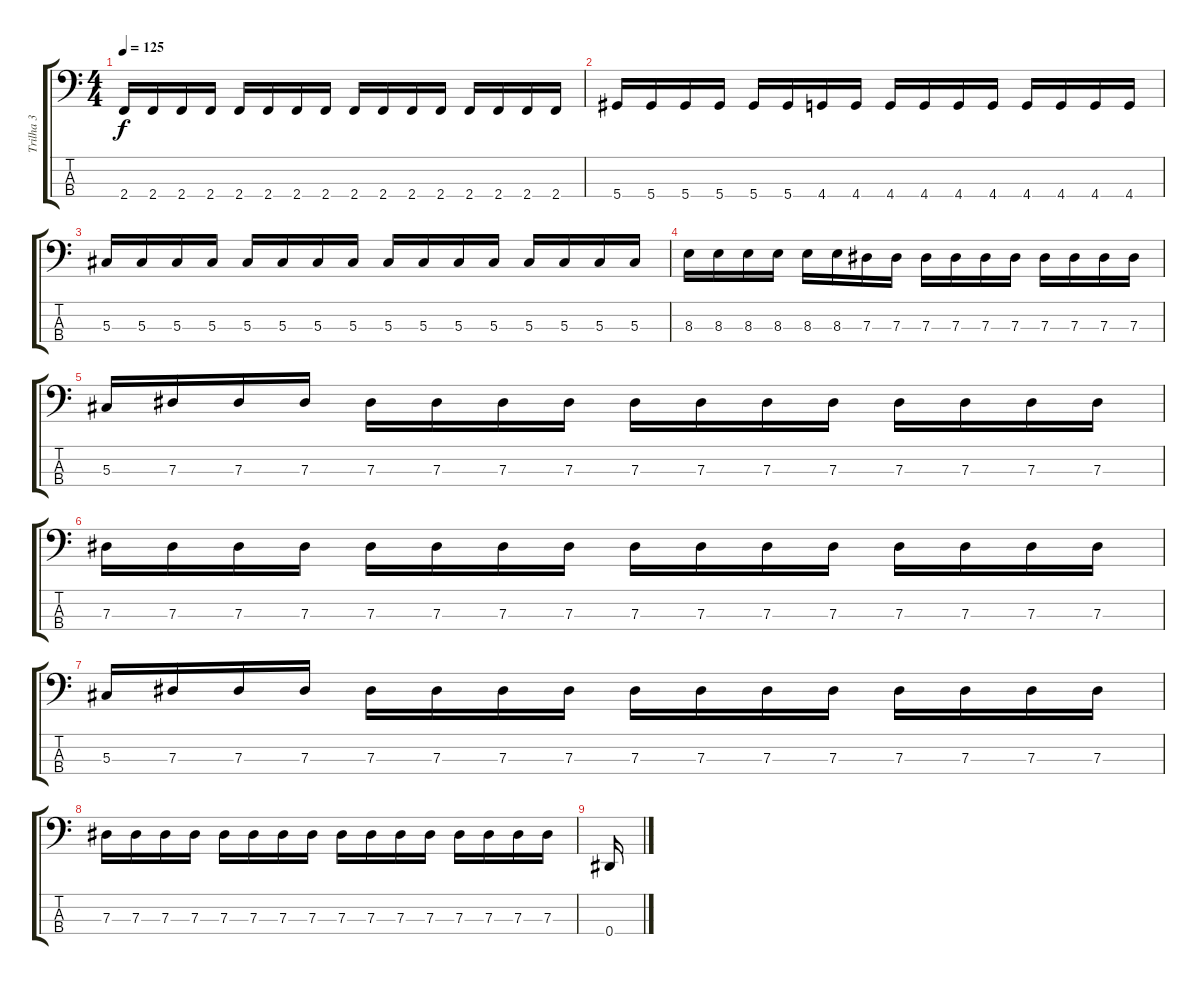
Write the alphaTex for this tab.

\track ("Trilha 3" "Trilha 3") {instrument electricbassfinger}
\staff {score tabs}
\tuning (Gb2 Db2 Ab1 Eb1) {hide}
\ts (4 4)
\tempo 125
\clef f4
\ks c
2.4.16{dy f} 2.4.16 2.4.16 2.4.16 2.4.16 2.4.16 2.4.16 2.4.16 2.4.16 2.4.16 2.4.16 2.4.16 2.4.16 2.4.16 2.4.16 2.4.16 |
5.4.16 5.4.16 5.4.16 5.4.16 5.4.16 5.4.16 4.4.16 4.4.16 4.4.16 4.4.16 4.4.16 4.4.16 4.4.16 4.4.16 4.4.16 4.4.16 |
5.3.16 5.3.16 5.3.16 5.3.16 5.3.16 5.3.16 5.3.16 5.3.16 5.3.16 5.3.16 5.3.16 5.3.16 5.3.16 5.3.16 5.3.16 5.3.16 |
8.3.16 8.3.16 8.3.16 8.3.16 8.3.16 8.3.16 7.3.16 7.3.16 7.3.16 7.3.16 7.3.16 7.3.16 7.3.16 7.3.16 7.3.16 7.3.16 |
5.3.16 7.3.16 7.3.16 7.3.16 7.3.16 7.3.16 7.3.16 7.3.16 7.3.16 7.3.16 7.3.16 7.3.16 7.3.16 7.3.16 7.3.16 7.3.16 |
7.3.16 7.3.16 7.3.16 7.3.16 7.3.16 7.3.16 7.3.16 7.3.16 7.3.16 7.3.16 7.3.16 7.3.16 7.3.16 7.3.16 7.3.16 7.3.16 |
5.3.16 7.3.16 7.3.16 7.3.16 7.3.16 7.3.16 7.3.16 7.3.16 7.3.16 7.3.16 7.3.16 7.3.16 7.3.16 7.3.16 7.3.16 7.3.16 |
7.3.16 7.3.16 7.3.16 7.3.16 7.3.16 7.3.16 7.3.16 7.3.16 7.3.16 7.3.16 7.3.16 7.3.16 7.3.16 7.3.16 7.3.16 7.3.16 |
0.4.16
